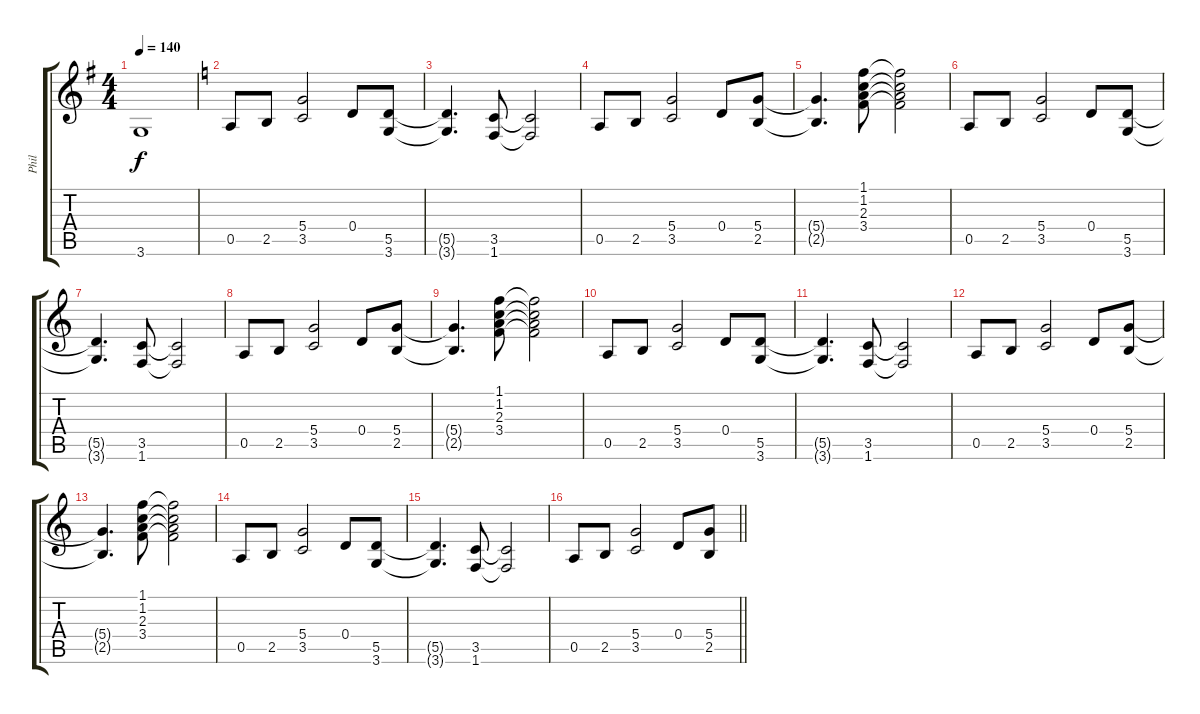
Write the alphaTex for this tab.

\track ("Phil" "Phil") {instrument distortionguitar}
\staff {score tabs}
\tuning (E4 B3 G3 D3 A2 E2) {hide}
\ts (4 4)
\tempo 140
\clef g2
\ks g
3.6{t}.1{dy f} |
\ks c
0.5.8 2.5.8 (5.4 3.5).2 0.4.8 (5.5 3.6).8 |
(5.5{t} 3.6{t}).4{d} (3.5 1.6).8 (3.5{t} 1.6{t}).2 |
0.5.8 2.5.8 (5.4 3.5).2 0.4.8 (5.4 2.5).8 |
(5.4{t} 2.5{t}).4{d} (1.1 1.2 2.3 3.4).8 (1.1{t} 1.2{t} 2.3{t} 3.4{t}).2 |
0.5.8 2.5.8 (5.4 3.5).2 0.4.8 (5.5 3.6).8 |
(5.5{t} 3.6{t}).4{d} (3.5 1.6).8 (3.5{t} 1.6{t}).2 |
0.5.8 2.5.8 (5.4 3.5).2 0.4.8 (5.4 2.5).8 |
(5.4{t} 2.5{t}).4{d} (1.1 1.2 2.3 3.4).8 (1.1{t} 1.2{t} 2.3{t} 3.4{t}).2 |
0.5.8 2.5.8 (5.4 3.5).2 0.4.8 (5.5 3.6).8 |
(5.5{t} 3.6{t}).4{d} (3.5 1.6).8 (3.5{t} 1.6{t}).2 |
0.5.8 2.5.8 (5.4 3.5).2 0.4.8 (5.4 2.5).8 |
(5.4{t} 2.5{t}).4{d} (1.1 1.2 2.3 3.4).8 (1.1{t} 1.2{t} 2.3{t} 3.4{t}).2 |
0.5.8 2.5.8 (5.4 3.5).2 0.4.8 (5.5 3.6).8 |
(5.5{t} 3.6{t}).4{d} (3.5 1.6).8 (3.5{t} 1.6{t}).2 |
\barLineRight lightlight
0.5.8 2.5.8 (5.4 3.5).2 0.4.8 (5.4 2.5).8
